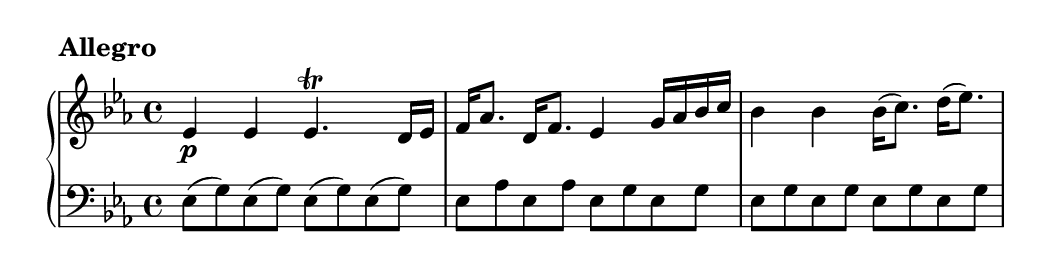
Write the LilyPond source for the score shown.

\version "2.24.0"
\header {
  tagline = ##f
}
\paper {
  paper-height = 6\cm
  paper-width = 18\cm
}
\layout {
  indent = #0
  ragged-right = ##f
}

\include "../../stylesheets/typography.ly"
\score {
  \header {
    piece = "Allegro"
  }
  \new PianoStaff <<
    \new Staff \relative es' {
      \clef "treble" \time 4/4 \key es \major
      es4 \p es es4. \trill d16 es |
      f16 as8. d,16 f8. es4 g16 as bes c |
      bes4 bes4 bes16 ( c8.) d16 ( es8. )
    }
    \new Staff \relative es {
      \clef "bass" \time 4/4 \key es \major |
      es8 ( g ) es ( g ) es ( g ) es ( g ) |
      es8 as es as es g es g |
      es8 g es g es g es g
    }
  >>
}
